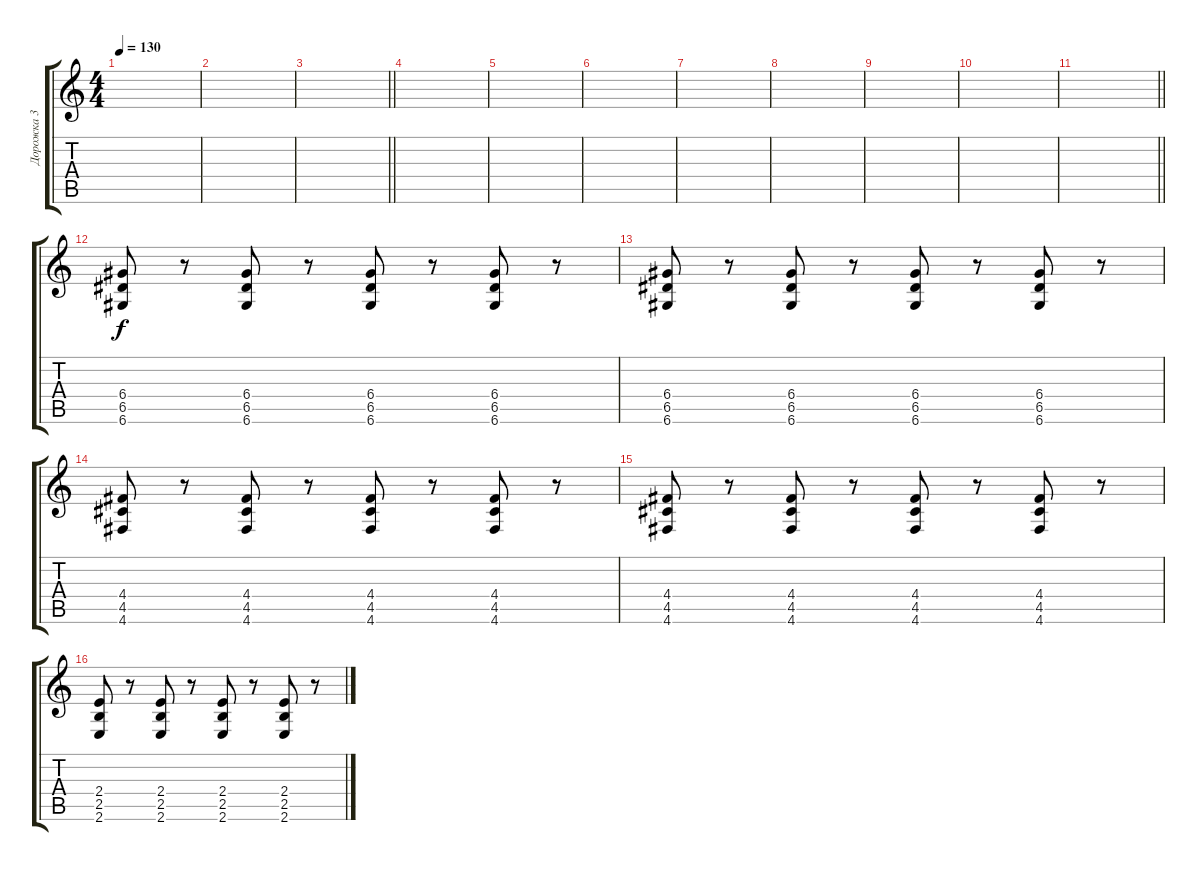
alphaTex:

\track ("Дорожка 3" "Дорожка 3") {instrument acousticguitarsteel}
\staff {score tabs}
\tuning (E4 B3 G3 D3 A2 D2) {hide}
\ts (4 4)
\tempo 130
\clef g2
\ks c
|
|
\barLineRight lightlight
|
|
|
|
|
|
|
|
\barLineRight lightlight
|
(6.4 6.5 6.6).8 r.8 (6.4 6.5 6.6).8 r.8 (6.4 6.5 6.6).8 r.8 (6.4 6.5 6.6).8 r.8 |
(6.4 6.5 6.6).8 r.8 (6.4 6.5 6.6).8 r.8 (6.4 6.5 6.6).8 r.8 (6.4 6.5 6.6).8 r.8 |
(4.4 4.5 4.6).8 r.8 (4.4 4.5 4.6).8 r.8 (4.4 4.5 4.6).8 r.8 (4.4 4.5 4.6).8 r.8 |
(4.4 4.5 4.6).8 r.8 (4.4 4.5 4.6).8 r.8 (4.4 4.5 4.6).8 r.8 (4.4 4.5 4.6).8 r.8 |
(2.4 2.5 2.6).8 r.8 (2.4 2.5 2.6).8 r.8 (2.4 2.5 2.6).8 r.8 (2.4 2.5 2.6).8 r.8
